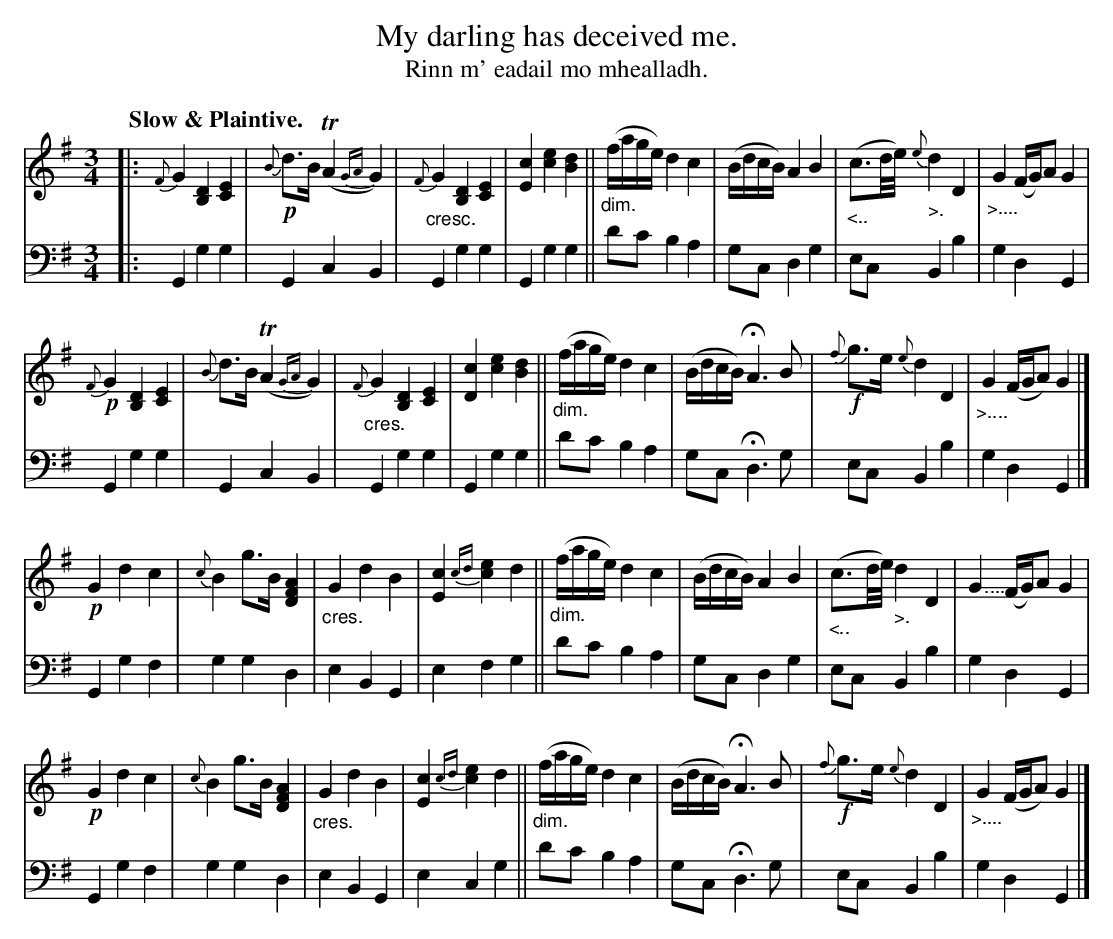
X:1
T: My darling has deceived me.
T: Rinn m' eadail mo mhealladh.
M: 3/4
L: 1/8
Q: "Slow & Plaintive."
K: G
V: 1 staves=2
|:\
{F}G2 [D2B,2] [E2C2] |!p! {B}d>B (TA2 {GA}G2) |"_cresc."{F}G2 [D2B,2] [E2C2] | [c2E2] [e2c2] [d2B2] ||\
"_dim."(f/a/g/e/) d2 c2 | (B/d/c/B/) A2 B2 | "_<.."(c3/d//e//) "_>."{e}d2 D2 | "_>...."G2 (F/G/)A G2 |
!p!{F}G2 [D2B,2] [E2C2] | {B}d>B (TA2 {GA}G2) | "_cres."{F}G2 [D2B,2] [E2C2] | [c2D2] [e2c2] [d2B2] ||\
"_dim."(f/a/g/e/) d2 c2 | (B/d/c/B/) HA3 B |!f! {f}g>e {e}d2 D2 | "_>...."G2 (F/G/A) G2 |]
!p!G2 d2 c2 | {c}B2 g>B [A2F2D2] | "_cres."G2 d2 B2 | [c2E2] {cd}[e2c2] d2 ||\
"_dim."(f/a/g/e/) d2 c2 | (B/d/c/B/) A2 B2 | "_<.."(c3/d//e//) "_>."d2 D2 | ">...."G2 (F/G/)A G2 |
!p!G2 d2 c2 | {c}B2 g>B [A2F2D2] | "_cres."G2 d2 B2 | [c2E2] {cd}[e2c2] d2 ||\
"_dim."(f/a/g/e/) d2 c2 | (B/d/c/B/) HA3 B |!f!{f}g>e {e}d2 D2 | "_>...."G2 (F/G/A) G2 |]
V: 2 clef=bass middle=d
|:\
G2 g2 g2 | G2 c2 B2 | G2 g2 g2 | G2 g2 g2 || d'c' b2 a2 | gc d2 g2 | ec B2 b2 | g2 d2 G2 |
G2 g2 g2 | G2 c2 B2 | G2 g2 g2 | G2 g2 g2 || d'c' b2 a2 | gc Hd3 g | ec B2 b2 | g2 d2 G2 |]
G2 g2 f2 | g2 g2 d2 | e2 B2 G2 | e2 f2 g2 || d'c' b2 a2 | gc d2 g2 | ec B2 b2 | g2 d2 G2 |
G2 g2 f2 | g2 g2 d2 | e2 B2 G2 | e2 c2 g2 || d'c' b2 a2 | gc Hd3 g | ec B2 b2 | g2 d2 G2 |]
